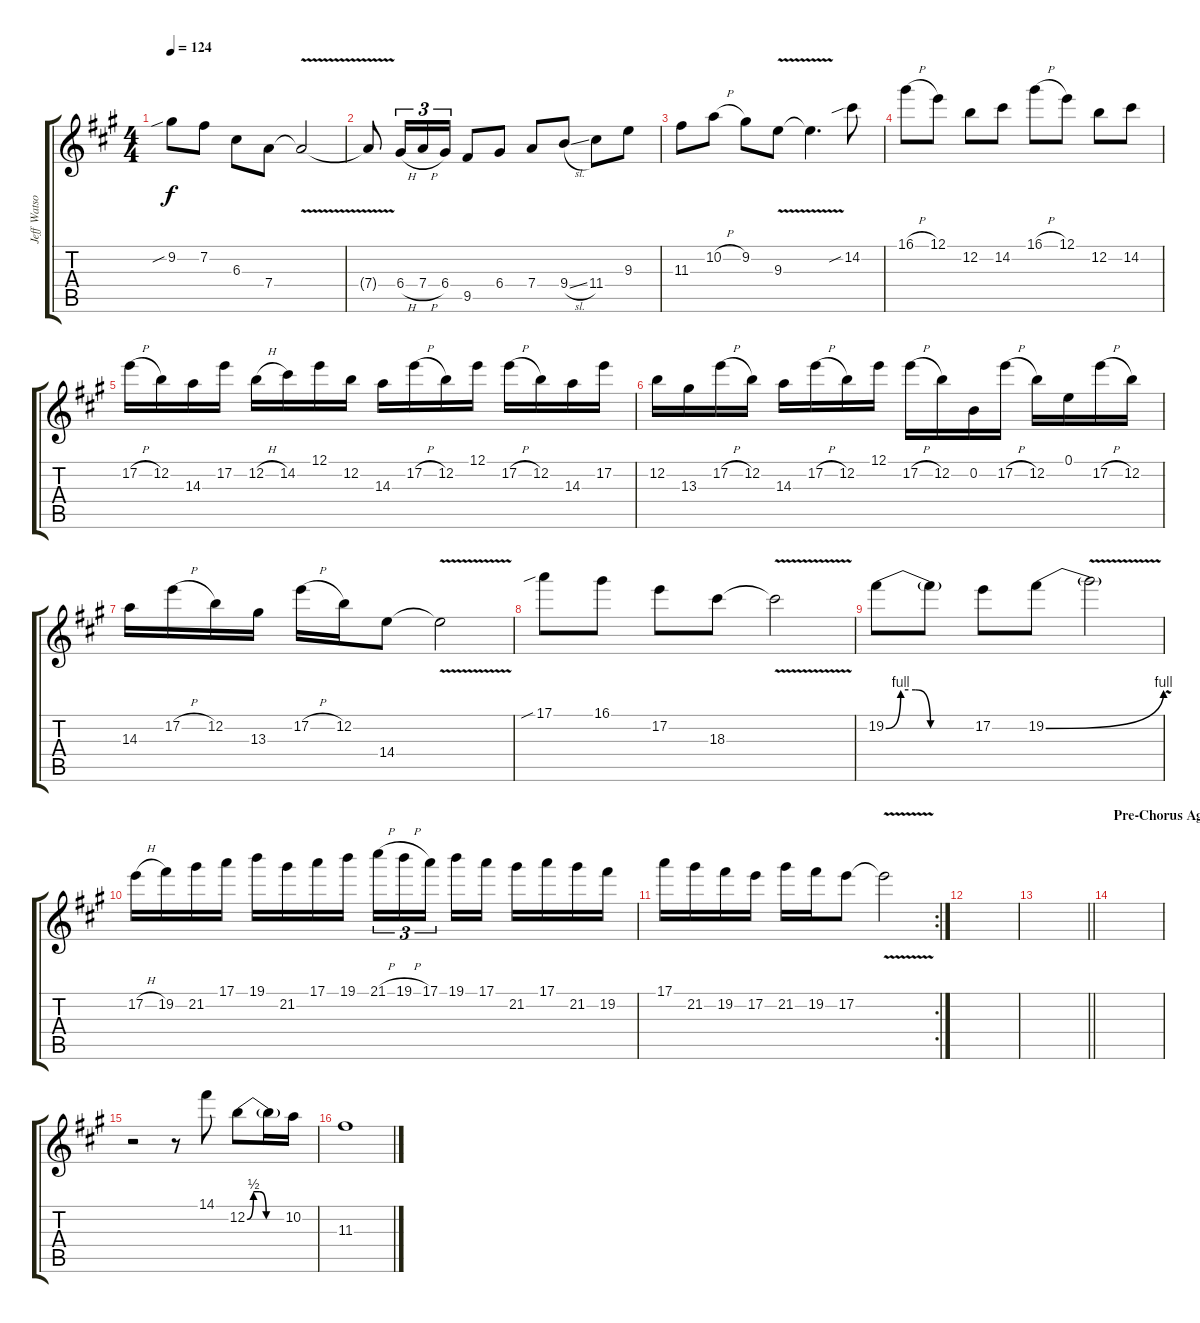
\track ("Jeff Watson" "Jeff Watso") {instrument distortionguitar}
\staff {score tabs}
\tuning (E4 B3 G3 D3 A2 E2) {hide}
\ts (4 4)
\tempo 124
\clef g2
\ks a
9.2{sib}.8{dy f} 7.2.8 6.3.8 7.4.8 7.4{v t}.2 |
7.4{t}.8 6.4{h}.16{tu (3 2)} 7.4{h}.16{tu (3 2)} 6.4.16{tu (3 2)} 9.5.8 6.4.8 7.4.8 9.4{sl}.8 11.4.8 9.3.8 |
11.3.8 10.2{h}.8 9.2.8 9.3{v}.8 9.3{t}.4{d} 14.2{sib}.8 |
16.1{h}.8 12.1.8 12.2.8 14.2.8 16.1{h}.8 12.1.8 12.2.8 14.2.8 |
17.2{h}.16 12.2.16 14.3.16 17.2.16 12.2{h}.16 14.2.16 12.1.16 12.2.16 14.3.16 17.2{h}.16 12.2.16 12.1.16 17.2{h}.16 12.2.16 14.3.16 17.2.16 |
12.2.16 13.3.16 17.2{h}.16 12.2.16 14.3.16 17.2{h}.16 12.2.16 12.1.16 17.2{h}.16 12.2.16 0.2.16 17.2{h}.16 12.2.16 0.1.16 17.2{h}.16 12.2.16 |
14.3.16 17.2{h}.16 12.2.16 13.3.16 17.2{h}.16 12.2.16 14.4.8 14.4{v t}.2 |
17.1{sib}.8 16.1.8 17.2.8 18.3.8 18.3{v t}.2 |
19.2{be (custom 0 0 10 4 20 4 30 0 60 0)}.8 19.2{t}.8 17.2.8 19.2{be (bend 0 0 60 4)}.8 19.2{v t}.2 |
17.2{h}.16 19.2.16 21.2.16 17.1.16 19.1.16 21.2.16 17.1.16 19.1.16 21.1{h}.16{tu (3 2)} 19.1{h}.16{tu (3 2)} 17.1.16{tu (3 2) beam splitsecondary} 19.1.16 17.1.16 21.2.16 17.1.16 21.2.16 19.2.16 |
\rc 2
17.1.16 21.2.16 19.2.16 17.2.16 21.2.16 19.2.16 17.2.8 17.2{v t}.2 |
|
\barLineRight lightlight
|
\section ("" "Pre-Chorus Again")
|
r.2 r.8 14.1.8 12.2{be (custom 0 0 10 2 20 2 30 0 60 0)}.8 12.2{t}.16 10.2.16 |
11.3.1
